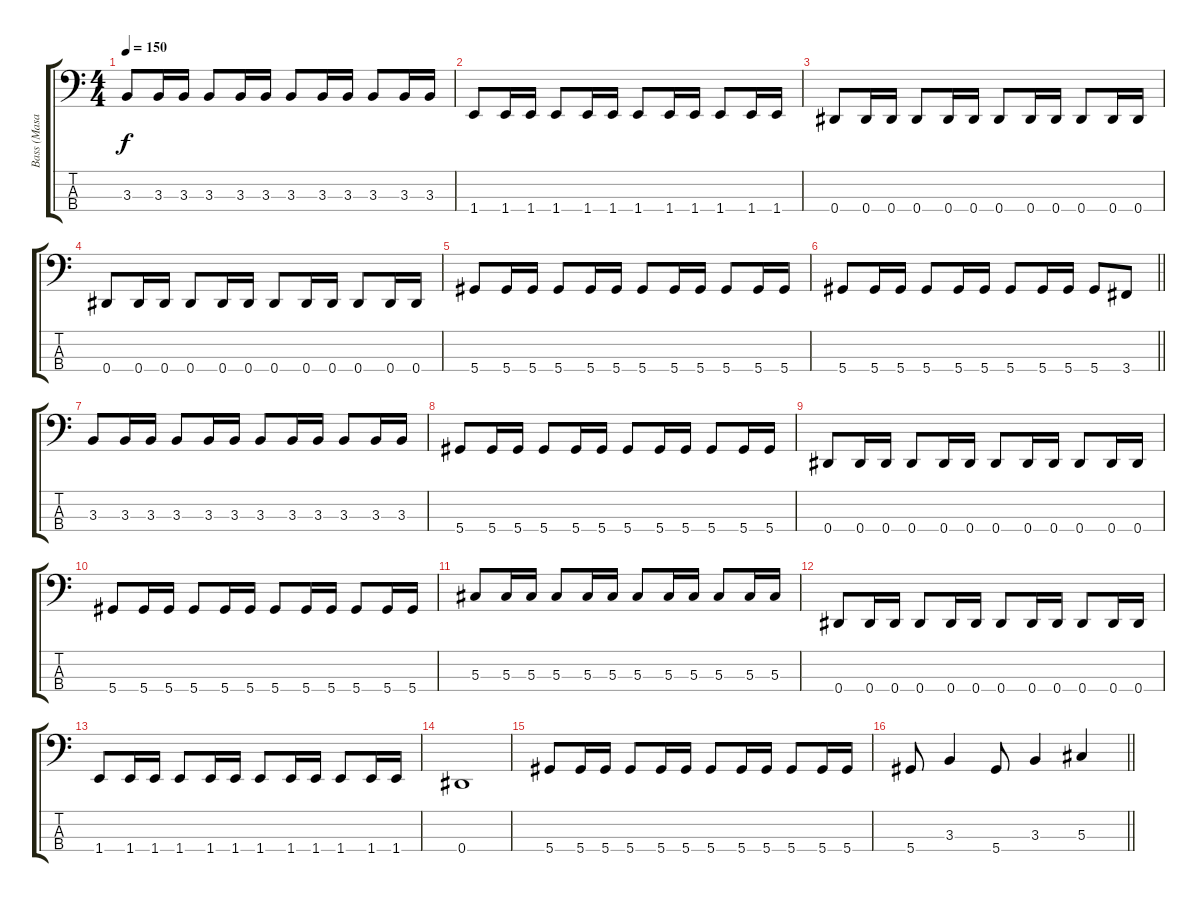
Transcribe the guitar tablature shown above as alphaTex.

\track ("Bass (Masaki)" "Bass (Masa") {instrument acousticguitarnylon}
\staff {score tabs}
\tuning (Gb2 Db2 Ab1 Eb1) {hide}
\ts (4 4)
\tempo 150
\clef f4
\ks c
3.3.8{dy f} 3.3.16 3.3.16 3.3.8 3.3.16 3.3.16 3.3.8 3.3.16 3.3.16 3.3.8 3.3.16 3.3.16 |
1.4.8 1.4.16 1.4.16 1.4.8 1.4.16 1.4.16 1.4.8 1.4.16 1.4.16 1.4.8 1.4.16 1.4.16 |
0.4.8 0.4.16 0.4.16 0.4.8 0.4.16 0.4.16 0.4.8 0.4.16 0.4.16 0.4.8 0.4.16 0.4.16 |
0.4.8 0.4.16 0.4.16 0.4.8 0.4.16 0.4.16 0.4.8 0.4.16 0.4.16 0.4.8 0.4.16 0.4.16 |
5.4.8 5.4.16 5.4.16 5.4.8 5.4.16 5.4.16 5.4.8 5.4.16 5.4.16 5.4.8 5.4.16 5.4.16 |
\barLineRight lightlight
5.4.8 5.4.16 5.4.16 5.4.8 5.4.16 5.4.16 5.4.8 5.4.16 5.4.16 5.4.8 3.4.8 |
3.3.8 3.3.16 3.3.16 3.3.8 3.3.16 3.3.16 3.3.8 3.3.16 3.3.16 3.3.8 3.3.16 3.3.16 |
5.4.8 5.4.16 5.4.16 5.4.8 5.4.16 5.4.16 5.4.8 5.4.16 5.4.16 5.4.8 5.4.16 5.4.16 |
0.4.8 0.4.16 0.4.16 0.4.8 0.4.16 0.4.16 0.4.8 0.4.16 0.4.16 0.4.8 0.4.16 0.4.16 |
5.4.8 5.4.16 5.4.16 5.4.8 5.4.16 5.4.16 5.4.8 5.4.16 5.4.16 5.4.8 5.4.16 5.4.16 |
5.3.8 5.3.16 5.3.16 5.3.8 5.3.16 5.3.16 5.3.8 5.3.16 5.3.16 5.3.8 5.3.16 5.3.16 |
0.4.8 0.4.16 0.4.16 0.4.8 0.4.16 0.4.16 0.4.8 0.4.16 0.4.16 0.4.8 0.4.16 0.4.16 |
1.4.8 1.4.16 1.4.16 1.4.8 1.4.16 1.4.16 1.4.8 1.4.16 1.4.16 1.4.8 1.4.16 1.4.16 |
0.4.1 |
5.4.8 5.4.16 5.4.16 5.4.8 5.4.16 5.4.16 5.4.8 5.4.16 5.4.16 5.4.8 5.4.16 5.4.16 |
\barLineRight lightlight
5.4.8 3.3.4 5.4.8 3.3.4 5.3.4
